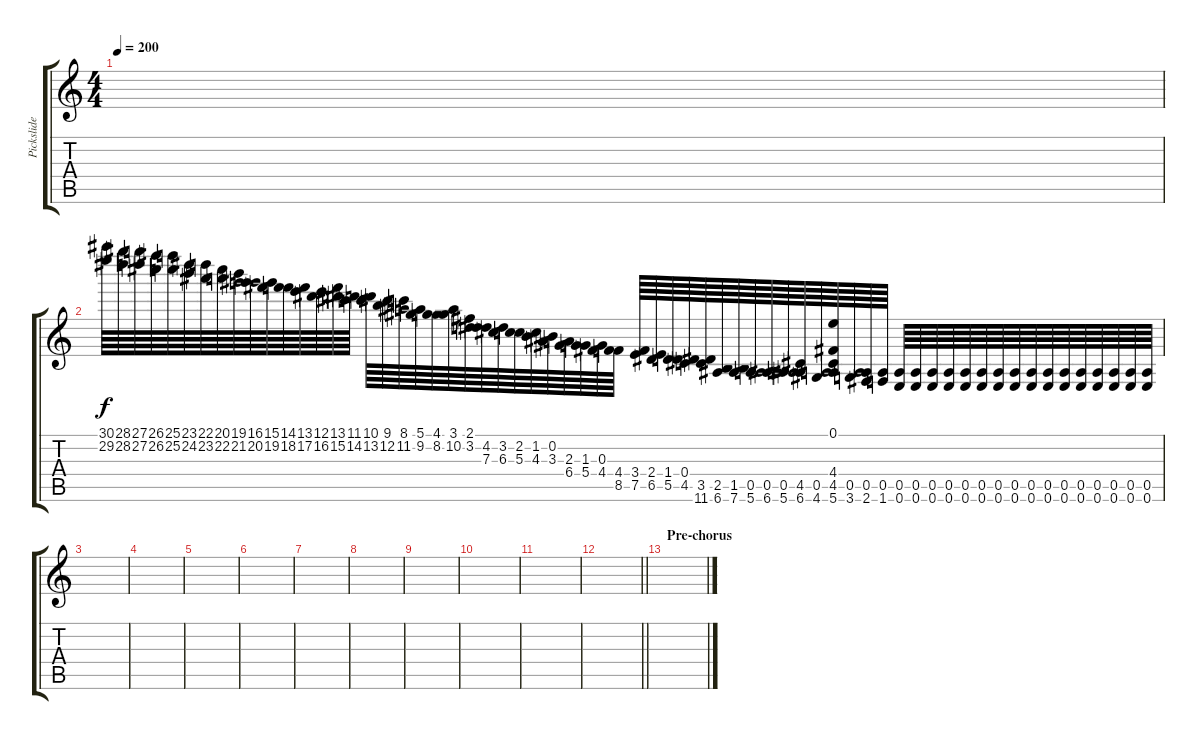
\track ("Pickslide" "Pickslide") {instrument distortionguitar}
\staff {score tabs}
\tuning (E4 B3 G3 D3 A2 E2) {hide}
\ts (4 4)
\tempo 200
\clef g2
\ks c
|
(30.1 29.2).64{dy f} (28.1 28.2).64 (27.1 27.2).64 (26.1 26.2).64 (25.1 25.2).64 (23.1 24.2).64 (22.1 23.2).64 (20.1 22.2).64 (19.1 21.2).64 (16.1 20.2).64 (15.1 19.2).64 (14.1 18.2).64 (13.1 17.2).64 (12.1 16.2).64 (13.1 15.2).64 (11.1 14.2).64 (10.1 13.2).64 (9.1 12.2).64 (8.1 11.2).64 (5.1 9.2).64 (4.1 8.2).64 (3.1 10.2).64 (2.1 3.2).64 (4.2 7.3).64 (3.2 6.3).64 (2.2 5.3).64 (1.2 4.3).64 (0.2 3.3).64 (2.3 6.4).64 (1.3 5.4).64 (0.3 4.4).64 (4.4 8.5).64 (3.4 7.5).64 (2.4 6.5).64 (1.4 5.5).64 (0.4 4.5).64 (3.5 11.6).64 (2.5 6.6).64 (1.5 7.6).64 (0.5 5.6).64 (0.5 6.6).64 (0.5 5.6).64 (4.5 6.6).64 (0.5 4.6).64 (0.1 4.4 4.5 5.6).64 (0.5 3.6).64 (0.5 2.6).64 (0.5 1.6).64 (0.5 0.6).64 (0.5 0.6).64 (0.5 0.6).64 (0.5 0.6).64 (0.5 0.6).64 (0.5 0.6).64 (0.5 0.6).64 (0.5 0.6).64 (0.5 0.6).64 (0.5 0.6).64 (0.5 0.6).64 (0.5 0.6).64 (0.5 0.6).64 (0.5 0.6).64 (0.5 0.6).64 (0.5 0.6).64 |
|
|
|
|
|
|
|
|
|
\barLineRight lightlight
|
\section ("" "Pre-chorus")
